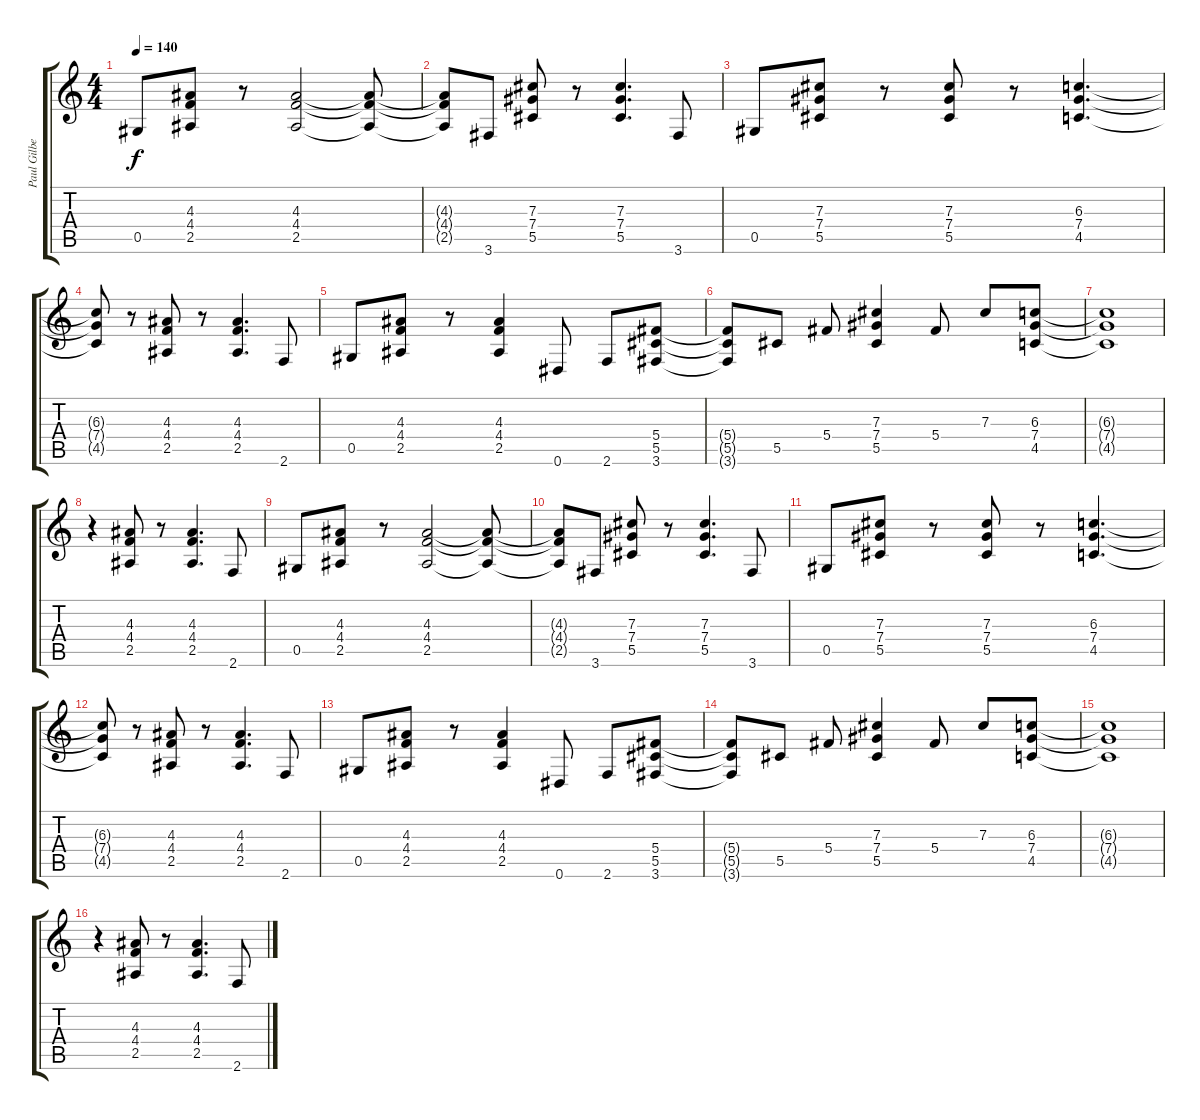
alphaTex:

\track ("Paul Gilbert" "Paul Gilbe") {instrument distortionguitar}
\staff {score tabs}
\tuning (Eb4 Bb3 Gb3 Db3 Ab2 Eb2) {hide}
\ts (4 4)
\tempo 140
\clef g2
\ks c
0.5.8{dy f} (4.3 4.4 2.5).8 r.8 (4.3 4.4 2.5).2 (4.3{t} 4.4{t} 2.5{t}).8 |
(4.3{t} 4.4{t} 2.5{t}).8 3.6.8 (7.3 7.4 5.5).8 r.8 (7.3 7.4 5.5).4{d} 3.6.8 |
0.5.8 (7.3 7.4 5.5).8 r.8 (7.3 7.4 5.5).8 r.8 (6.3 7.4 4.5).4{d} |
(6.3{t} 7.4{t} 4.5{t}).8 r.8 (4.3 4.4 2.5).8 r.8 (4.3 4.4 2.5).4{d} 2.6.8 |
0.5.8 (4.3 4.4 2.5).8 r.8 (4.3 4.4 2.5).4 0.6.8 2.6.8 (5.4 5.5 3.6).8 |
(5.4{t} 5.5{t} 3.6{t}).8 5.5.8 5.4.8 (7.3 7.4 5.5).4 5.4.8 7.3.8 (6.3 7.4 4.5).8 |
(6.3{t} 7.4{t} 4.5{t}).1 |
r.4 (4.3 4.4 2.5).8 r.8 (4.3 4.4 2.5).4{d} 2.6.8 |
0.5.8 (4.3 4.4 2.5).8 r.8 (4.3 4.4 2.5).2 (4.3{t} 4.4{t} 2.5{t}).8 |
(4.3{t} 4.4{t} 2.5{t}).8 3.6.8 (7.3 7.4 5.5).8 r.8 (7.3 7.4 5.5).4{d} 3.6.8 |
0.5.8 (7.3 7.4 5.5).8 r.8 (7.3 7.4 5.5).8 r.8 (6.3 7.4 4.5).4{d} |
(6.3{t} 7.4{t} 4.5{t}).8 r.8 (4.3 4.4 2.5).8 r.8 (4.3 4.4 2.5).4{d} 2.6.8 |
0.5.8 (4.3 4.4 2.5).8 r.8 (4.3 4.4 2.5).4 0.6.8 2.6.8 (5.4 5.5 3.6).8 |
(5.4{t} 5.5{t} 3.6{t}).8 5.5.8 5.4.8 (7.3 7.4 5.5).4 5.4.8 7.3.8 (6.3 7.4 4.5).8 |
(6.3{t} 7.4{t} 4.5{t}).1 |
r.4{volume 10} (4.3 4.4 2.5).8 r.8 (4.3 4.4 2.5).4{d} 2.6.8
